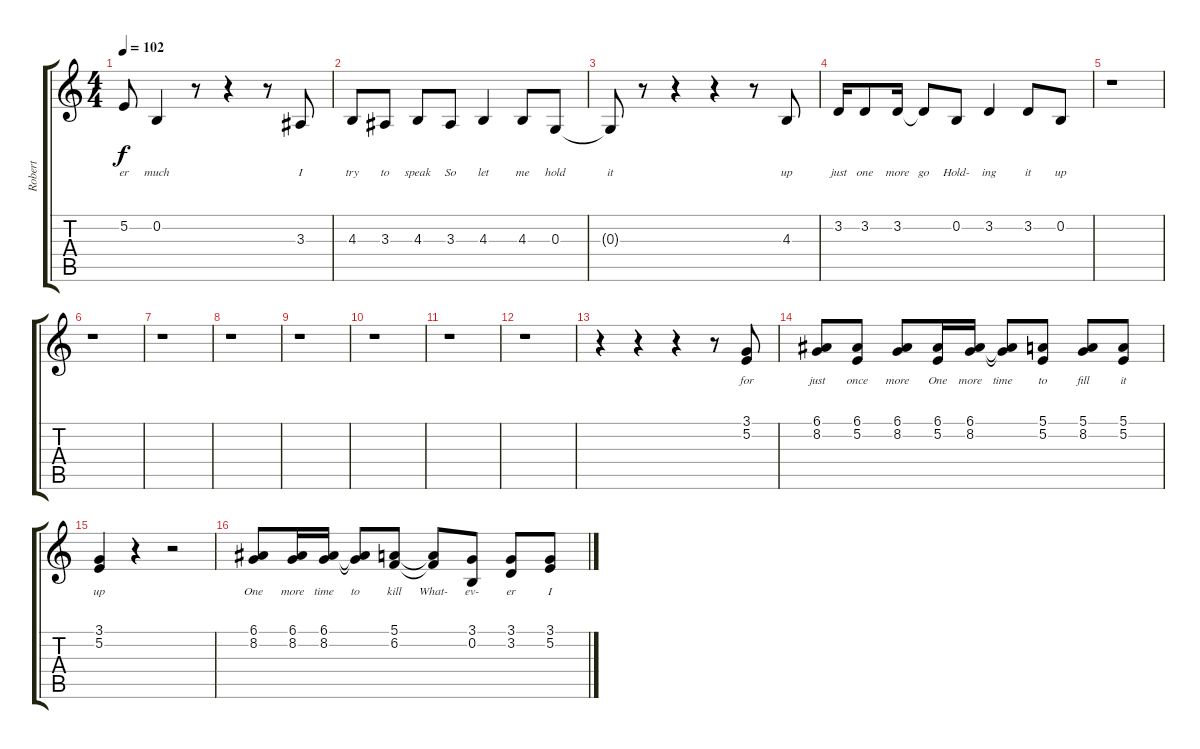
\track ("Robert" "Robert") {instrument sopranosax}
\staff {score tabs}
\tuning (E4 B3 G3 D3 A2 E2) {hide}
\ts (4 4)
\tempo 102
\clef g2
\ks c
5.2{t}.8{lyrics (0 "er") lyrics (1 "") lyrics (2 "") lyrics (3 "") lyrics (4 "") dy f} 0.2.4{lyrics (0 "much") lyrics (1 "") lyrics (2 "") lyrics (3 "") lyrics (4 "")} r.8 r.4 r.8 3.3.8{lyrics (0 "I") lyrics (1 "") lyrics (2 "") lyrics (3 "") lyrics (4 "")} |
4.3.8{lyrics (0 "try") lyrics (1 "") lyrics (2 "") lyrics (3 "") lyrics (4 "")} 3.3.8{lyrics (0 "to") lyrics (1 "") lyrics (2 "") lyrics (3 "") lyrics (4 "")} 4.3.8{lyrics (0 "speak") lyrics (1 "") lyrics (2 "") lyrics (3 "") lyrics (4 "")} 3.3.8{lyrics (0 "So") lyrics (1 "") lyrics (2 "") lyrics (3 "") lyrics (4 "")} 4.3.4{lyrics (0 "let") lyrics (1 "") lyrics (2 "") lyrics (3 "") lyrics (4 "")} 4.3.8{lyrics (0 "me") lyrics (1 "") lyrics (2 "") lyrics (3 "") lyrics (4 "")} 0.3.8{lyrics (0 "hold") lyrics (1 "") lyrics (2 "") lyrics (3 "") lyrics (4 "")} |
0.3{t}.8{lyrics (0 "it") lyrics (1 "") lyrics (2 "") lyrics (3 "") lyrics (4 "")} r.8 r.4 r.4 r.8 4.3.8{lyrics (0 "up") lyrics (1 "") lyrics (2 "") lyrics (3 "") lyrics (4 "")} |
3.2.16{lyrics (0 "just") lyrics (1 "") lyrics (2 "") lyrics (3 "") lyrics (4 "")} 3.2.8{lyrics (0 "one") lyrics (1 "") lyrics (2 "") lyrics (3 "") lyrics (4 "")} 3.2.16{lyrics (0 "more") lyrics (1 "") lyrics (2 "") lyrics (3 "") lyrics (4 "")} 3.2{t}.8{lyrics (0 "go") lyrics (1 "") lyrics (2 "") lyrics (3 "") lyrics (4 "")} 0.2.8{lyrics (0 "Hold-") lyrics (1 "") lyrics (2 "") lyrics (3 "") lyrics (4 "")} 3.2.4{lyrics (0 "ing") lyrics (1 "") lyrics (2 "") lyrics (3 "") lyrics (4 "")} 3.2.8{lyrics (0 "it") lyrics (1 "") lyrics (2 "") lyrics (3 "") lyrics (4 "")} 0.2.8{lyrics (0 "up") lyrics (1 "") lyrics (2 "") lyrics (3 "") lyrics (4 "")} |
r.1 |
r.1 |
r.1 |
r.1 |
r.1 |
r.1 |
r.1 |
r.1 |
r.4 r.4 r.4 r.8 (3.1 5.2).8{lyrics (0 "for") lyrics (1 "") lyrics (2 "") lyrics (3 "") lyrics (4 "")} |
(6.1 8.2).8{lyrics (0 "just") lyrics (1 "") lyrics (2 "") lyrics (3 "") lyrics (4 "")} (6.1 5.2).8{lyrics (0 "once") lyrics (1 "") lyrics (2 "") lyrics (3 "") lyrics (4 "")} (6.1 8.2).8{lyrics (0 "more") lyrics (1 "") lyrics (2 "") lyrics (3 "") lyrics (4 "")} (6.1 5.2).16{lyrics (0 "One") lyrics (1 "") lyrics (2 "") lyrics (3 "") lyrics (4 "")} (6.1 8.2).16{lyrics (0 "more") lyrics (1 "") lyrics (2 "") lyrics (3 "") lyrics (4 "")} (6.1{t} 8.2{t}).8{lyrics (0 "time") lyrics (1 "") lyrics (2 "") lyrics (3 "") lyrics (4 "")} (5.1 5.2).8{lyrics (0 "to") lyrics (1 "") lyrics (2 "") lyrics (3 "") lyrics (4 "")} (5.1 8.2).8{lyrics (0 "fill") lyrics (1 "") lyrics (2 "") lyrics (3 "") lyrics (4 "")} (5.1 5.2).8{lyrics (0 "it") lyrics (1 "") lyrics (2 "") lyrics (3 "") lyrics (4 "")} |
(3.1 5.2).4{lyrics (0 "up") lyrics (1 "") lyrics (2 "") lyrics (3 "") lyrics (4 "")} r.4 r.2 |
(6.1 8.2).8{lyrics (0 "One") lyrics (1 "") lyrics (2 "") lyrics (3 "") lyrics (4 "")} (6.1 8.2).16{lyrics (0 "more") lyrics (1 "") lyrics (2 "") lyrics (3 "") lyrics (4 "")} (6.1 8.2).16{lyrics (0 "time") lyrics (1 "") lyrics (2 "") lyrics (3 "") lyrics (4 "")} (6.1{t} 8.2{t}).8{lyrics (0 "to") lyrics (1 "") lyrics (2 "") lyrics (3 "") lyrics (4 "")} (5.1 6.2).8{lyrics (0 "kill") lyrics (1 "") lyrics (2 "") lyrics (3 "") lyrics (4 "")} (5.1{t} 6.2{t}).8{lyrics (0 "What-") lyrics (1 "") lyrics (2 "") lyrics (3 "") lyrics (4 "")} (3.1 0.2).8{lyrics (0 "ev-") lyrics (1 "") lyrics (2 "") lyrics (3 "") lyrics (4 "")} (3.1 3.2).8{lyrics (0 "er") lyrics (1 "") lyrics (2 "") lyrics (3 "") lyrics (4 "")} (3.1 5.2).8{lyrics (0 "I") lyrics (1 "") lyrics (2 "") lyrics (3 "") lyrics (4 "")}
